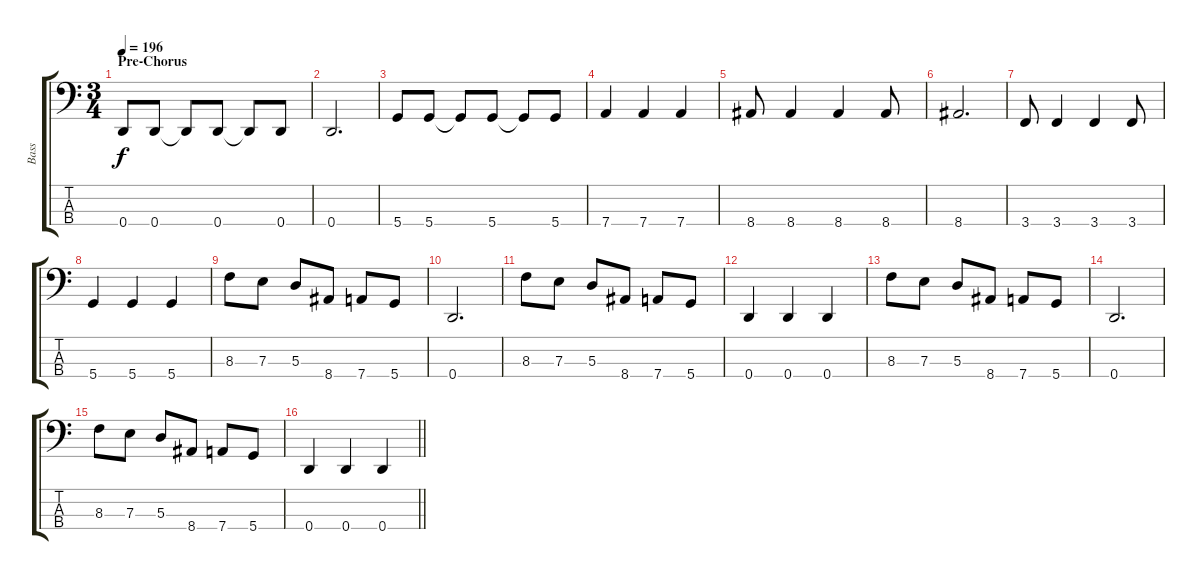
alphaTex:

\track ("Bass" "Bass") {instrument electricbassfinger}
\staff {score tabs}
\tuning (G2 D2 A1 D1) {hide}
\ts (3 4)
\section ("" "Pre-Chorus")
\tempo 196
\clef f4
\ks c
0.4.8{dy f} 0.4.8 0.4{t}.8 0.4.8 0.4{t}.8 0.4.8 |
0.4.2{d} |
5.4.8 5.4.8 5.4{t}.8 5.4.8 5.4{t}.8 5.4.8 |
7.4.4 7.4.4 7.4.4 |
8.4.8 8.4.4 8.4.4 8.4.8 |
8.4.2{d} |
3.4.8 3.4.4 3.4.4 3.4.8 |
5.4.4 5.4.4 5.4.4 |
8.3.8 7.3.8 5.3.8 8.4.8 7.4.8 5.4.8 |
0.4.2{d} |
8.3.8 7.3.8 5.3.8 8.4.8 7.4.8 5.4.8 |
0.4.4 0.4.4 0.4.4 |
8.3.8 7.3.8 5.3.8 8.4.8 7.4.8 5.4.8 |
0.4.2{d} |
8.3.8 7.3.8 5.3.8 8.4.8 7.4.8 5.4.8 |
\barLineRight lightlight
0.4.4 0.4.4 0.4.4
